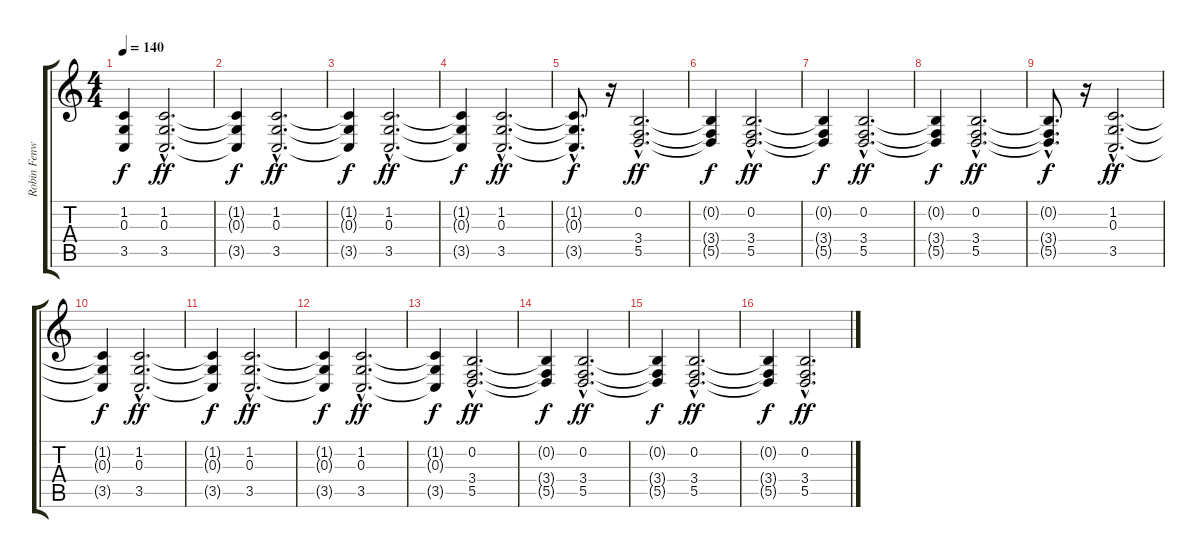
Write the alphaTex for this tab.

\track ("Robin Fenwick" "Robin Fenw") {instrument synthstrings2}
\staff {score tabs}
\tuning (E4 B3 G3 D3 A2 E2) {hide}
\ts (4 4)
\tempo 140
\clef g2
\ks c
(1.2{t} 0.3{t} 3.5{t}).4{dy f} (1.2{hac} 0.3{hac} 3.5{hac}).2{d dy ff} |
(1.2{t} 0.3{t} 3.5{t}).4{dy f} (1.2{hac} 0.3{hac} 3.5{hac}).2{d dy ff} |
(1.2{t} 0.3{t} 3.5{t}).4{dy f} (1.2{hac} 0.3{hac} 3.5{hac}).2{d dy ff} |
(1.2{t} 0.3{t} 3.5{t}).4{dy f} (1.2{hac} 0.3{hac} 3.5{hac}).2{d dy ff} |
(1.2{hac t} 0.3{hac t} 3.5{hac t}).8{d dy f} r.16 (0.2{hac} 3.4{hac} 5.5{hac}).2{d dy ff} |
(0.2{t} 3.4{t} 5.5{t}).4{dy f} (0.2{hac} 3.4{hac} 5.5{hac}).2{d dy ff} |
(0.2{t} 3.4{t} 5.5{t}).4{dy f} (0.2{hac} 3.4{hac} 5.5{hac}).2{d dy ff} |
(0.2{t} 3.4{t} 5.5{t}).4{dy f} (0.2{hac} 3.4{hac} 5.5{hac}).2{d dy ff} |
(0.2{hac t} 3.4{hac t} 5.5{hac t}).8{d dy f} r.16 (1.2{hac} 0.3{hac} 3.5{hac}).2{d dy ff} |
(1.2{t} 0.3{t} 3.5{t}).4{dy f} (1.2{hac} 0.3{hac} 3.5{hac}).2{d dy ff} |
(1.2{t} 0.3{t} 3.5{t}).4{dy f} (1.2{hac} 0.3{hac} 3.5{hac}).2{d dy ff} |
(1.2{t} 0.3{t} 3.5{t}).4{dy f} (1.2{hac} 0.3{hac} 3.5{hac}).2{d dy ff} |
(1.2{t} 0.3{t} 3.5{t}).4{dy f} (0.2{hac} 3.4{hac} 5.5{hac}).2{d dy ff} |
(0.2{t} 3.4{t} 5.5{t}).4{dy f} (0.2{hac} 3.4{hac} 5.5{hac}).2{d dy ff} |
(0.2{t} 3.4{t} 5.5{t}).4{dy f} (0.2{hac} 3.4{hac} 5.5{hac}).2{d dy ff} |
(0.2{t} 3.4{t} 5.5{t}).4{dy f} (0.2{hac} 3.4{hac} 5.5{hac}).2{d dy ff}
